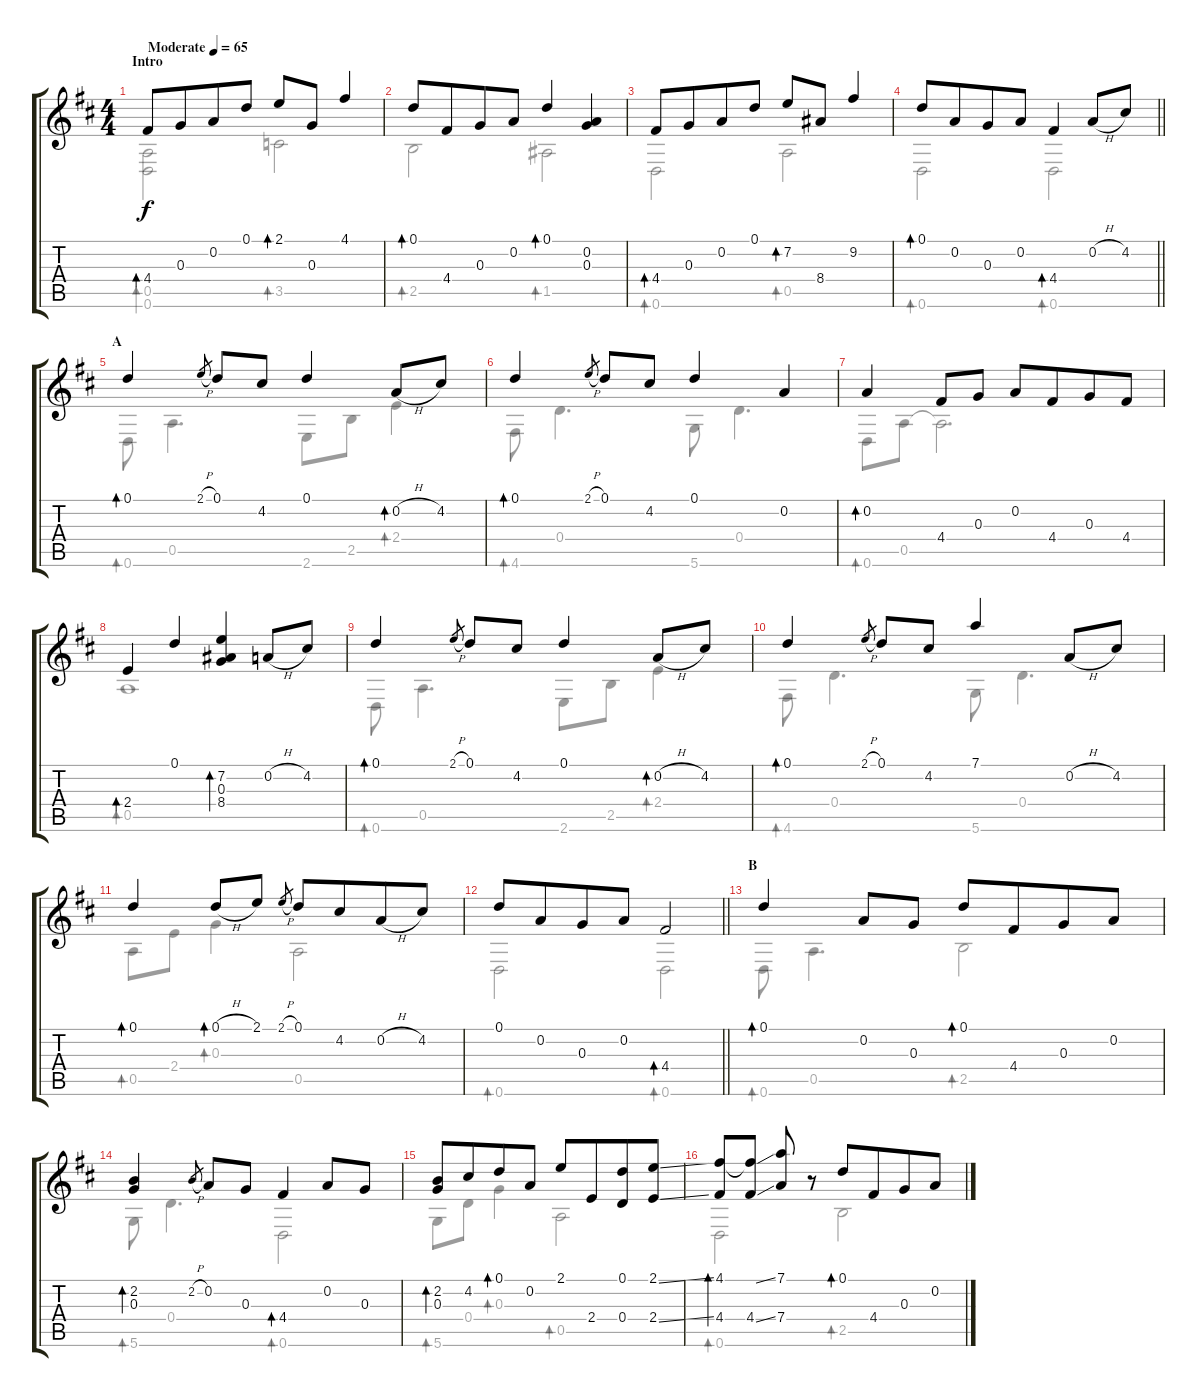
\track "" {instrument acousticguitarsteel}
\staff {score tabs}
\tuning (D4 A3 G3 D3 A2 D2) {hide}
\voice
\ts (4 4)
\section ("" "Intro")
\tempo (65 "Moderate")
\clef g2
\ks d
4.4.8{bd 60 dy f instrument acousticguitarsteel} 0.3.8{beam merge} 0.2.8 0.1.8 2.1.8{bd 120} 0.3.8 4.1.4 |
0.1.8{bd 120} 4.4.8{beam merge} 0.3.8 0.2.8 0.1.4{bd 120} (0.2 0.3).4 |
4.4.8{bd 120} 0.3.8{beam merge} 0.2.8 0.1.8 7.2.8{bd 120} 8.4.8 9.2.4 |
\barLineRight lightlight
0.1.8{bd 120} 0.2.8{beam merge} 0.3.8 0.2.8 4.4.4{bd 120} 0.2{h}.8 4.2.8 |
\section ("" "A")
0.1.4{bd 120} 2.1{h}.8{gr} 0.1.8 4.2.8 0.1.4 0.2{h}.8{bd 120} 4.2.8 |
0.1.4{bd 120} 2.1{h}.8{gr} 0.1.8 4.2.8 0.1.4 0.2.4 |
0.2.4{bd 120} 4.4.8 0.3.8 0.2.8 4.4.8{beam merge} 0.3.8 4.4.8 |
2.4.4{bd 120} 0.1.4 (7.2 0.3 8.4).4{bd 120} 0.2{h}.8 4.2.8 |
0.1.4{bd 120} 2.1{h}.8{gr} 0.1.8 4.2.8 0.1.4 0.2{h}.8{bd 120} 4.2.8 |
0.1.4{bd 120} 2.1{h}.8{gr} 0.1.8 4.2.8 7.1.4 0.2{h}.8 4.2.8 |
0.1.4{bd 120} 0.1{h}.8{bd 120} 2.1.8 2.1{h}.8{gr} 0.1.8 4.2.8{beam merge} 0.2{h}.8 4.2.8 |
\barLineRight lightlight
0.1.8 0.2.8{beam merge} 0.3.8 0.2.8 4.4.2{bd 60} |
\section ("" "B")
0.1.4{bd 120} 0.2.8 0.3.8 0.1.8{bd 120} 4.4.8{beam merge} 0.3.8 0.2.8 |
(2.2 0.3).4{bd 120} 2.2{h}.8{gr} 0.2.8 0.3.8 4.4.4{bd 120} 0.2.8 0.3.8 |
(2.2 0.3).8{bd 120} 4.2.8{beam merge} 0.1.8{bd 120} 0.2.8 2.1.8 2.4.8{beam merge} (0.1 0.4).8 (2.1{ss} 2.4{ss}).8 |
(4.1 4.4).8{bd 120} (4.1{ss t} 4.4{ss}).8 (7.1 7.4).8 r.8 0.1.8{bd 120} 4.4.8{beam merge} 0.3.8 0.2.8
\voice
\clef g2
\ottava regular
\simile none
\ks d
(0.5 0.6).2{bd 120 dy f} 3.5.2{bd 120} |
2.5.2{bd 120} 1.5.2{bd 120} |
0.6.2{bd 120} 0.5.2{bd 120} |
\barLineRight lightlight
0.6.2{bd 120} 0.6.2{bd 120} |
0.6.8{bd 120} 0.5.4{d} 2.6.8 2.5.8 2.4.4{bd 120} |
4.6.8{bd 120} 0.4.4{d} 5.6.8 0.4.4{d} |
0.6.8{bd 120} 0.5.8 0.5{t}.2{d} |
0.5.1{bd 120} |
0.6.8{bd 120} 0.5.4{d} 2.6.8 2.5.8 2.4.4{bd 120} |
4.6.8{bd 120} 0.4.4{d} 5.6.8 0.4.4{d} |
0.5.8{bd 120} 2.4.8 0.3.4{bd 120} 0.5.2 |
\barLineRight lightlight
0.6.2{bd 120} 0.6.2{bd 120} |
0.6.8{bd 120} 0.5.4{d} 2.5.2{bd 120} |
5.6.8{bd 120} 0.4.4{d} 0.6.2{bd 120} |
5.6.8{bd 120} 0.4.8 0.3.4{bd 120} 0.5.2{bd 120} |
0.6.2{bd 120} 2.5.2{bd 120}
